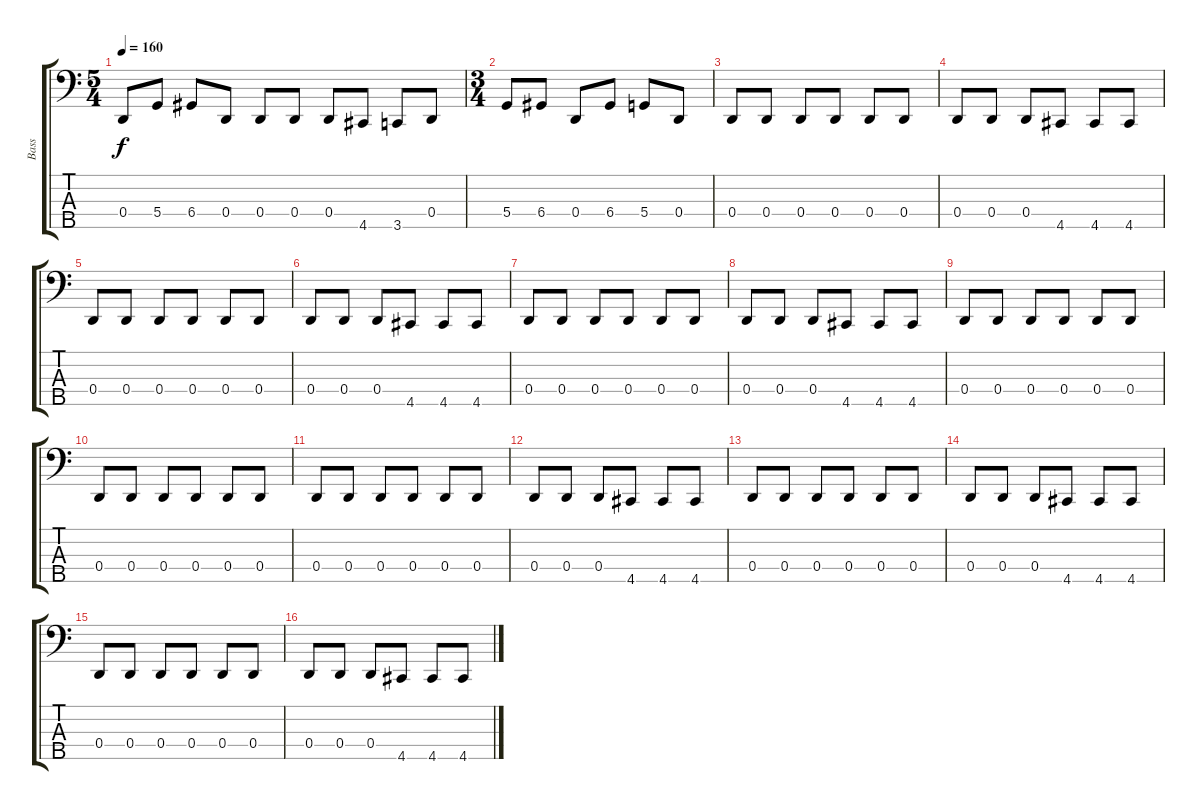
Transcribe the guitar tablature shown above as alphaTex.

\track ("Bass" "Bass") {instrument electricbassfinger}
\staff {score tabs}
\tuning (F2 C2 G1 D1 A0) {hide}
\ts (5 4)
\tempo 160
\clef f4
\ks c
0.4.8{dy f} 5.4.8 6.4.8 0.4.8 0.4.8 0.4.8 0.4.8 4.5.8 3.5.8 0.4.8 |
\ts (3 4)
5.4.8 6.4.8 0.4.8 6.4.8 5.4.8 0.4.8 |
0.4.8 0.4.8 0.4.8 0.4.8 0.4.8 0.4.8 |
0.4.8 0.4.8 0.4.8 4.5.8 4.5.8 4.5.8 |
0.4.8 0.4.8 0.4.8 0.4.8 0.4.8 0.4.8 |
0.4.8 0.4.8 0.4.8 4.5.8 4.5.8 4.5.8 |
0.4.8 0.4.8 0.4.8 0.4.8 0.4.8 0.4.8 |
0.4.8 0.4.8 0.4.8 4.5.8 4.5.8 4.5.8 |
0.4.8 0.4.8 0.4.8 0.4.8 0.4.8 0.4.8 |
0.4.8 0.4.8 0.4.8 0.4.8 0.4.8 0.4.8 |
0.4.8 0.4.8 0.4.8 0.4.8 0.4.8 0.4.8 |
0.4.8 0.4.8 0.4.8 4.5.8 4.5.8 4.5.8 |
0.4.8 0.4.8 0.4.8 0.4.8 0.4.8 0.4.8 |
0.4.8 0.4.8 0.4.8 4.5.8 4.5.8 4.5.8 |
0.4.8 0.4.8 0.4.8 0.4.8 0.4.8 0.4.8 |
0.4.8 0.4.8 0.4.8 4.5.8 4.5.8 4.5.8
